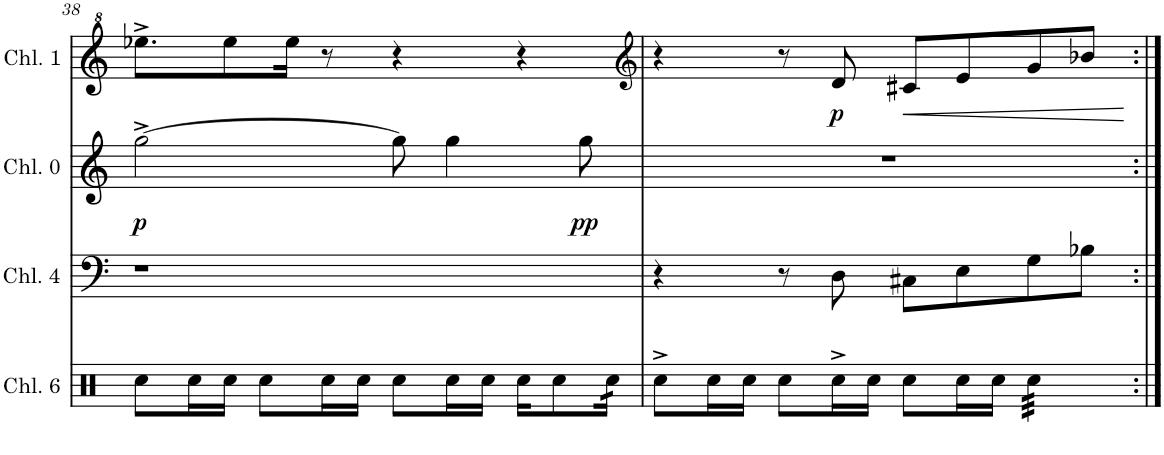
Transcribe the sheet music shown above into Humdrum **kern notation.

**kern	**kern	**kern	**dynam	**kern	**dynam
*part4	*part3	*part2	*part2	*part1	*part1
*staff4	*staff3	*staff2	*staff2	*staff1	*staff1
*I"Channel 6	*I"Channel 4	*I"Channel 0	*	*I"Channel 1	*
*I'Chl. 6	*I'Chl. 4	*I'Chl. 0	*	*I'Chl. 1	*
!!LO:PB:g=z
*clefX	*clefF4	*clefG2	*	*clefG^2	*
*k[]	*k[]	*k[]	*	*k[]	*
*M4/4	*M4/4	*M4/4	*	*M4/4	*
*met(c)	*met(c)	*met(c)	*	*met(c)	*
=38	=38	=38	=38	=38	=38
!	!	!	!LO:DY:b	!	!
8Rcc\L	1r	[2gg^\	p	8.eee-X^\L	.
16Rcc\L	.	.	.	.	.
16Rcc\JJ	.	.	.	8eee-\	.
8Rcc\L	.	.	.	.	.
.	.	.	.	16eee-\Jk	.
16Rcc\L	.	.	.	8r	.
16Rcc\JJ	.	.	.	.	.
8Rcc\L	.	8gg\]	.	4r	.
16Rcc\L	.	4gg\	.	.	.
16Rcc\JJ	.	.	.	.	.
16Rcc\KL	.	.	.	4r	.
8Rcc\	.	.	.	.	.
!	!	!	!LO:DY:b	!	!
.	.	8gg\	pp	.	.
*tremolo	*	*	*	*	*
32Rcc\	.	.	.	.	.
32Rcc\JJJ	.	.	.	.	.
*Xtremolo	*	*	*	*	*
=39	=39	=39	=39	=39	=39
*	*	*	*	*clefG2	*
8Rcc^\L	4r	1r	.	4r	.
16Rcc\L	.	.	.	.	.
16Rcc\JJ	.	.	.	.	.
8Rcc\L	8r	.	.	8r	.
!	!	!	!	!	!LO:DY:b
16Rcc^\L	8D\	.	.	8d/	p
16Rcc\JJ	.	.	.	.	.
!	!	!	!	!	!LO:HP:b
8Rcc\L	8C#X\L	.	.	8c#X/L	<
16Rcc\L	8E\	.	.	8e/	.
16Rcc\JJ	.	.	.	.	.
*tremolo	*	*	*	*	*
32Rcc\LLL	8G\	.	.	8g/	.
32Rcc\	.	.	.	.	.
32Rcc\	.	.	.	.	.
32Rcc\	.	.	.	.	.
32Rcc\	8B-X\J	.	.	8b-X/J	.
32Rcc\	.	.	.	.	.
32Rcc\	.	.	.	.	.
32Rcc\JJJ	.	.	.	.	.
*Xtremolo	*	*	*	*	*
.	.	.	.	.	[
=:|!	=:|!	=:|!	=:|!	=:|!	=:|!
*-	*-	*-	*-	*-	*-
